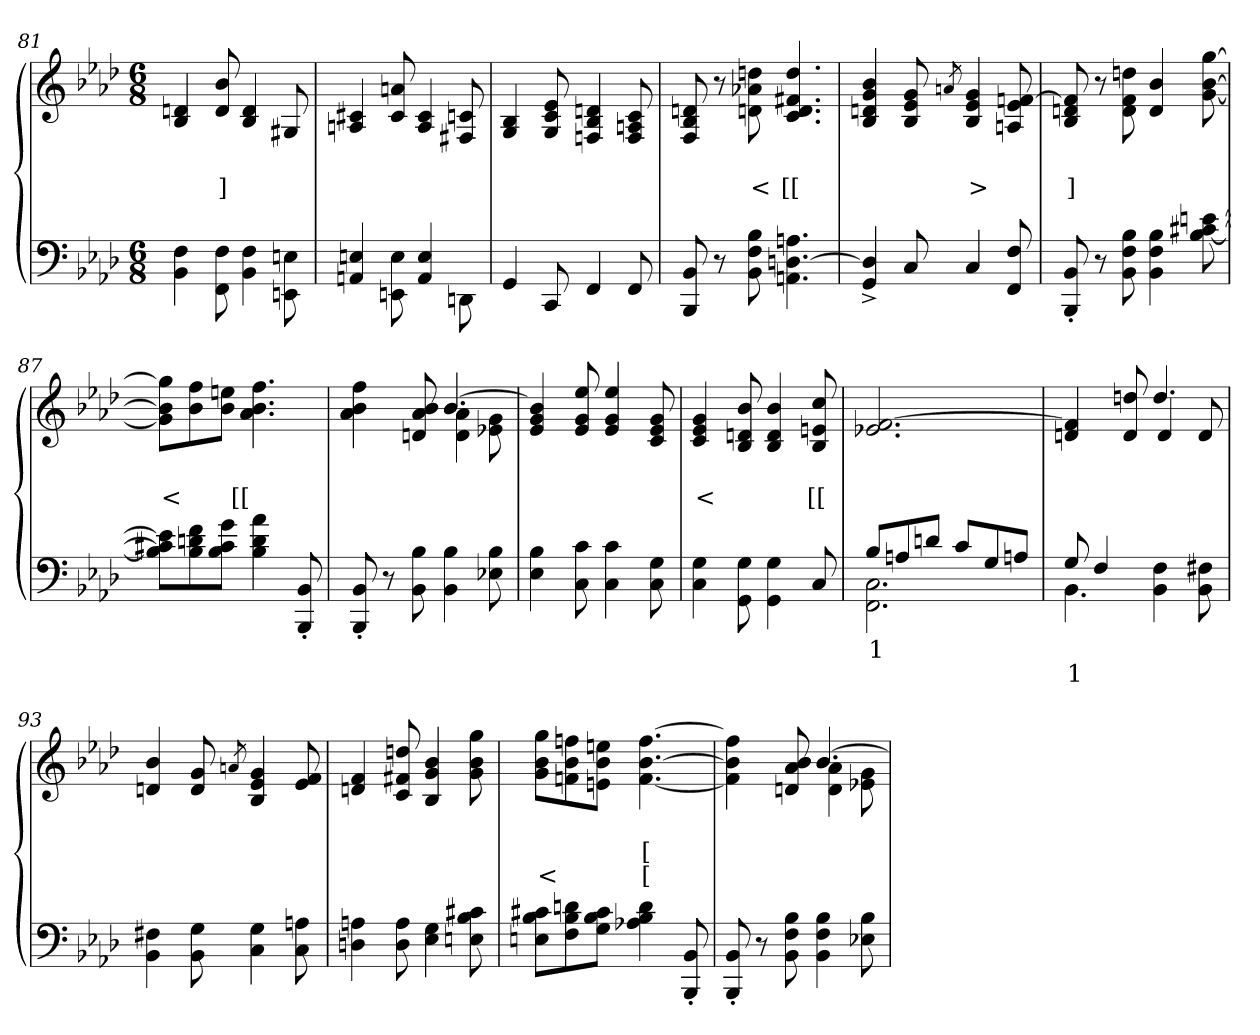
**kern	**text	**text	**kern	**text	**text	**text
*part2	*part2	*part2	*part1	*part1	*part1	*part1
*staff2	*staff2	*staff2	*staff1	*staff1	*staff1	*staff1
*clefF4	*	*	*clefG2	*	*	*
*k[b-e-a-d-]	*	*	*k[b-e-a-d-]	*	*	*
*M6/8	*	*	*M6/8	*	*	*
=81	=81	=81	=81	=81	=81	=81
4F 4BB-	.	.	4dn 4B-	.	.	.
8F\ 8FF\	.	.	8b- 8d	.	]	.
4F 4BB-	.	.	4d 4B-	.	.	.
8En\ 8EEn\	.	.	8G#X/	.	.	.
=82	=82	=82	=82	=82	=82	=82
4En 4AAn	.	.	4c#X 4An	.	.	.
8E\ 8EEn\	.	.	8an 8c#	.	.	.
4E 4AA	.	.	4c# 4A	.	.	.
8DDn\	.	.	8cn 8F#X	.	.	.
=83	=83	=83	=83	=83	=83	=83
4GG	.	.	4B- 4G	.	.	.
8CC	.	.	8e- 8c 8G	.	.	.
4FF	.	.	4dn 4B- 4Fn	.	.	.
8FF	.	.	8c 8An 8F	.	.	.
=84	=84	=84	=84	=84	=84	=84
8BB- 8BBB-	.	.	8dn 8B- 8F	.	.	.
8r	.	.	8r	.	.	.
8B- 8F 8BB-	.	.	8ddn\ 8a-X\ 8dn\	.	<	.
4.An [4.Dn 4.AAn	.	.	4.dd 4.f#X 4.d 4.c	.	[[	.
=85	=85	=85	=85	=85	=85	=85
4Dn/]^> 4GG/^>	.	.	4b- 4g 4dn 4B-	.	.	.
8C/	.	.	8g 8e- 8B-	.	.	.
.	.	.	8qan/	.	.	.
4C/	.	.	4g 4e- 4B-	.	>	.
8F/ 8FF/	.	.	[8fn 8e- 8An	.	.	.
=86	=86	=86	=86	=86	=86	=86
8BB-'> 8BBB-'>	.	.	8f] 8dn 8B-	.	]	.
8r	.	.	8r	.	.	.
8B- 8F 8BB-	.	.	8ddn\ 8f\ 8d\	.	.	.
4B- 4F 4BB-	.	.	4b- 4d	.	.	.
[8en [8c#X [8B-	.	.	[8gg [8b- [8g	.	.	.
=87	=87	=87	=87	=87	=87	=87
8en] 8c#X] 8B-]L	.	.	8gg] 8b-] 8g]L	.	<	.
8f 8dn 8B-	.	.	8ff 8b-	.	.	.
8g 8c# 8B-J	.	.	8een 8b-J	.	.	.
4a- 4d 4B-	.	.	4.ff 4.b- 4.a-	.	[[	.
8BB-'> 8BBB-'>	.	.	.	.	.	.
=88	=88	=88	=88	=88	=88	=88
*	*	*	*^	*	*	*
8BB-/'> 8BBB-/'>	.	.	4ryy	4ff\ 4b-\ 4a-\	.	.	.
8r	.	.	.	.	.	.	.
8B- 8BB-	.	.	8b- 8a- 8dn	8ryy	.	.	.
4B- 4BB-	.	.	[4.b-	4a- 4d	.	.	.
8B- 8E-X	.	.	.	8g 8e-X	.	.	.
*	*	*	*v	*v	*	*	*
=89	=89	=89	=89	=89	=89	=89
4B- 4E-	.	.	4b-] 4g/ 4e-/	.	.	.
8c 8C	.	.	8ee- 8g 8e-	.	.	.
4c 4C	.	.	4ee- 4g 4e-	.	.	.
8G 8C	.	.	8g 8e- 8c	.	.	.
=90	=90	=90	=90	=90	=90	=90
4G 4C	.	.	4g 4e- 4c	.	<	.
8G\ 8GG\	.	.	8b- 8dn 8B-	.	.	.
4G\ 4GG\	.	.	4b- 4d 4B-	.	.	.
8C/	.	.	8cc 8en 8B-	.	[[	.
=91	=91	=91	=91	=91	=91	=91
*^	*	*	*	*	*	*
8B-L	2.C 2.FF	1	.	[2.f 2.e-X	.	.	.
8An	.	.	.	.	.	.	.
8dnJ	.	.	.	.	.	.	.
8cL	.	.	.	.	.	.	.
8G	.	.	.	.	.	.	.
8AnJ	.	.	.	.	.	.	.
=92	=92	=92	=92	=92	=92	=92	=92
*	*	*	*	*^	*	*	*
8G	4.BB-	.	1	4f] 4dn	4.ryy	.	.	.
4F	.	.	.	.	.	.	.	.
.	.	.	.	8ddn 8d	.	.	.	.
4.ryy	4F 4BB-	.	.	4.dd	4d/	.	.	.
.	8F#X 8BB-	.	.	.	8d/	.	.	.
*v	*v	*	*	*	*	*	*	*
*	*	*	*v	*v	*	*	*
=93	=93	=93	=93	=93	=93	=93
4F#X 4BB-	.	.	4b- 4dn	.	.	.
8G 8BB-	.	.	8g 8d	.	.	.
.	.	.	8qan/	.	.	.
4G 4C	.	.	4g 4e- 4B-	.	.	.
8An 8C	.	.	8f 8e-	.	.	.
=94	=94	=94	=94	=94	=94	=94
4An 4Dn	.	.	4f 4dn	.	.	.
8A 8D	.	.	8ddn 8f#X 8c	.	.	.
4G 4E-	.	.	4b- 4g 4B-	.	.	.
8c#X 8B- 8En	.	.	8gg\ 8b-\ 8g\	.	.	.
=95	=95	=95	=95	=95	=95	=95
8c#X 8B- 8EnL	.	.	8gg\ 8b-\ 8g\L	.	.	<
8dn 8B- 8F	.	.	8ffn 8b- 8fn	.	.	.
8c# 8B- 8GJ	.	.	8een\ 8b-\ 8en\J	.	.	.
4d 4B- 4A-X	.	.	[4.ff\ [4.b-\ [4.f\	.	[	[
8BB-'> 8BBB-'>	.	.	.	.	.	.
=96	=96	=96	=96	=96	=96	=96
*	*	*	*^	*	*	*
8BB-/'> 8BBB-/'>	.	.	4ff] 4b-] 4f]	4.ryy	.	.	.
8r	.	.	.	.	.	.	.
8B-\ 8F\ 8BB-\	.	.	8b- 8a- 8dn	.	.	.	.
4B- 4F 4BB-	.	.	[4.b-	4a- 4d	.	.	.
8B- 8E-X	.	.	.	8g 8e-X	.	.	.
*	*	*	*v	*v	*	*	*
=	=	=	=	=	=	=
*-	*-	*-	*-	*-	*-	*-
